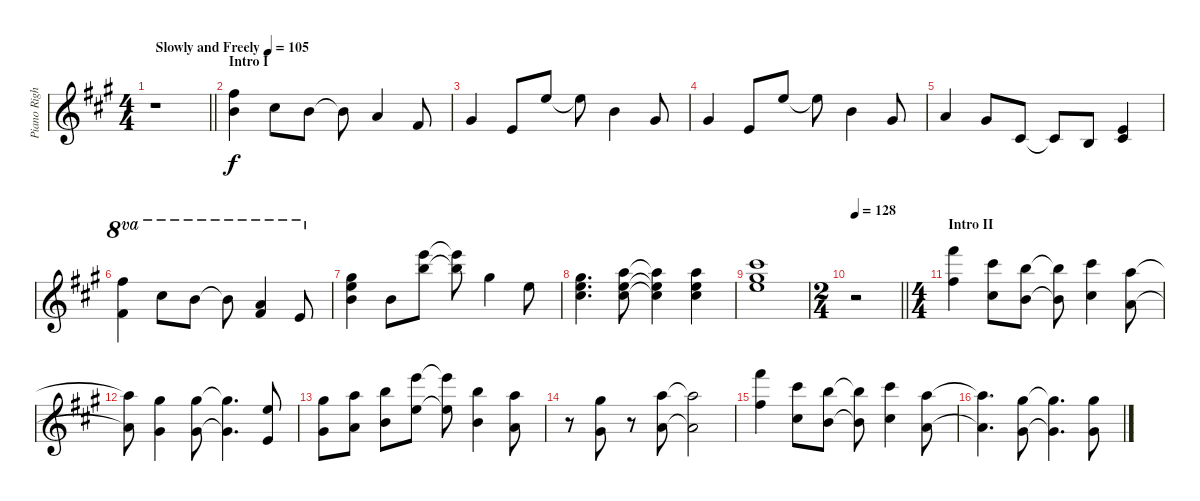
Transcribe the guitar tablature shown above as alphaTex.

\track ("Piano Right Hand" "Piano Righ") {instrument acousticgrandpiano}
\staff {score}
\tuning (E5 B4 G4 D4 A3 E3 B2) {hide}
\ts (4 4)
\tempo (105 "Slowly and Freely")
\clef g2
\barLineRight lightlight
\ks a
r.1{dy f instrument acousticgrandpiano} |
\section ("" "Intro I")
(2.1 0.2).4 2.2.8 0.2.8 0.2{t}.8 2.3.4 4.4.8 |
1.3.4 2.4.8 0.1.8 0.1{t}.8 0.2.4 1.3.8 |
1.3.4 2.4.8 0.1.8 0.1{t}.8 0.2.4 1.3.8 |
2.3.4 1.3.8 4.5.8 4.5{t}.8 2.5.8 (2.4 4.5).4 |
(14.1 7.2).4{ot 8va} 9.1.8{ot 8va} 7.1.8{ot 8va} 7.1{t}.8{ot 8va} (5.1 7.2).4{ot 8va} 0.1.8{ot 8va} |
(4.1 5.2 4.3).4 0.2.8 (7.1 17.2).8 (7.1{t} 17.2{t}).8 4.1.4 0.1.8 |
(4.1 5.2 6.3).4{d} (5.1 5.2 6.3).8 (5.1{t} 5.2{t} 6.3{t}).4 (0.1 2.2 14.3).4 |
(4.1 5.2 18.3).1 |
\ts (2 4)
\tempo 128
\barLineRight lightlight
r.2 |
\ts (4 4)
\section ("" "Intro II")
(2.1 19.2).4 (9.1 2.2).8 (7.1 0.2).8 (7.1{t} 0.2{t}).8 (9.1 2.2).4 (5.1 2.3).8 |
(5.1{t} 2.3{t}).8 (4.1 1.3).4 (4.1 1.3).8 (4.1{t} 1.3{t}).4{d} (0.1 2.4).8 |
(4.1 1.3).8 (5.1 2.3).8 (7.1 0.2).8 (0.1 17.2).8 (0.1{t} 17.2{t}).8 (7.1 0.2).4 (5.1 2.3).8 |
r.8 (4.1 1.3).8 r.8 (5.1 2.3).8 (5.1{t} 2.3{t}).2 |
(2.1 19.2).4 (9.1 2.2).8 (7.1 0.2).8 (7.1{t} 0.2{t}).8 (9.1 2.2).4 (5.1 2.3).8 |
(5.1{t} 2.3{t}).4{d} (4.1 1.3).8 (4.1{t} 1.3{t}).4{d} (4.1 6.4).8
